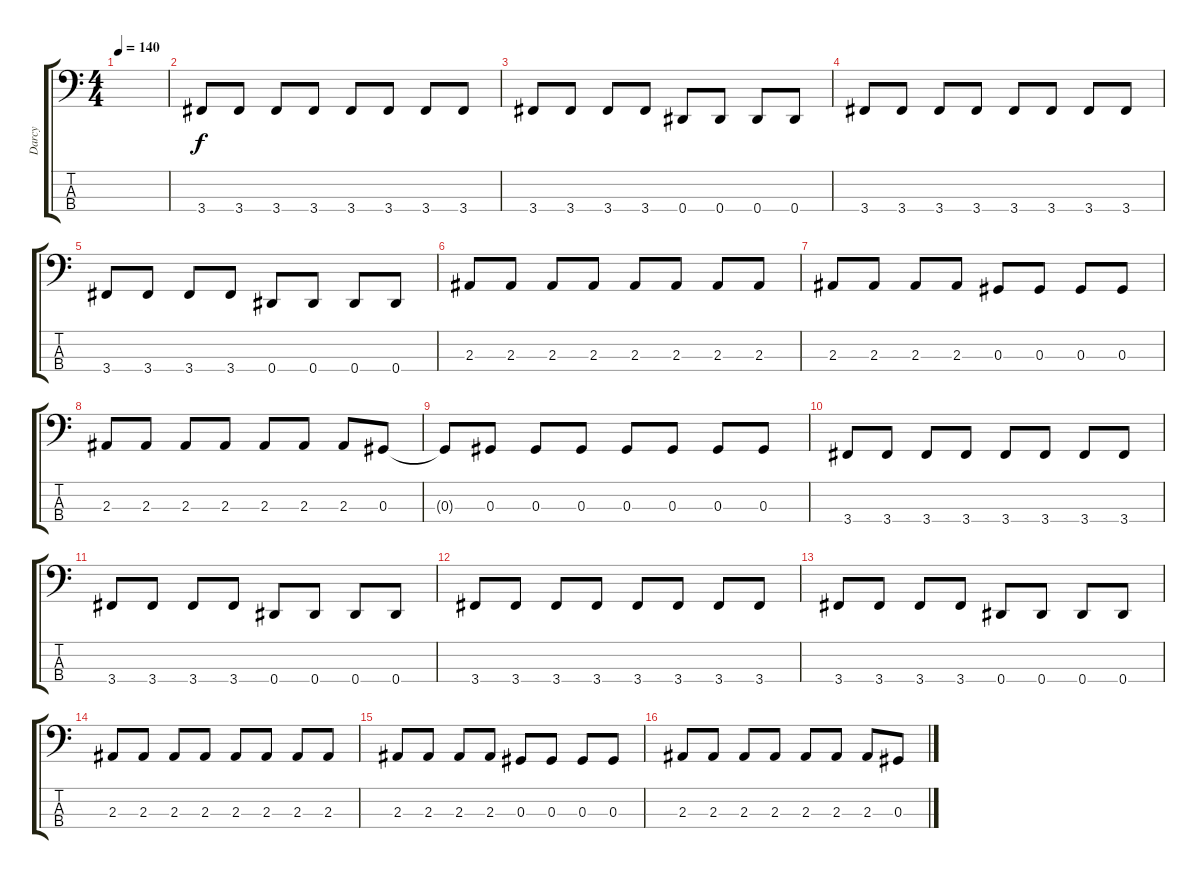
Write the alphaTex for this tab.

\track ("Darcy " "Darcy ") {instrument electricbassfinger}
\staff {score tabs}
\tuning (Gb2 Db2 Ab1 Eb1) {hide}
\ts (4 4)
\tempo 140
\clef f4
\ks c
|
3.4.8 3.4.8 3.4.8 3.4.8 3.4.8 3.4.8 3.4.8 3.4.8 |
3.4.8 3.4.8 3.4.8 3.4.8 0.4.8 0.4.8 0.4.8 0.4.8 |
3.4.8 3.4.8 3.4.8 3.4.8 3.4.8 3.4.8 3.4.8 3.4.8 |
3.4.8 3.4.8 3.4.8 3.4.8 0.4.8 0.4.8 0.4.8 0.4.8 |
2.3.8 2.3.8 2.3.8 2.3.8 2.3.8 2.3.8 2.3.8 2.3.8 |
2.3.8 2.3.8 2.3.8 2.3.8 0.3.8 0.3.8 0.3.8 0.3.8 |
2.3.8 2.3.8 2.3.8 2.3.8 2.3.8 2.3.8 2.3.8 0.3.8 |
0.3{t}.8 0.3.8 0.3.8 0.3.8 0.3.8 0.3.8 0.3.8 0.3.8 |
3.4.8 3.4.8 3.4.8 3.4.8 3.4.8 3.4.8 3.4.8 3.4.8 |
3.4.8 3.4.8 3.4.8 3.4.8 0.4.8 0.4.8 0.4.8 0.4.8 |
3.4.8 3.4.8 3.4.8 3.4.8 3.4.8 3.4.8 3.4.8 3.4.8 |
3.4.8 3.4.8 3.4.8 3.4.8 0.4.8 0.4.8 0.4.8 0.4.8 |
2.3.8 2.3.8 2.3.8 2.3.8 2.3.8 2.3.8 2.3.8 2.3.8 |
2.3.8 2.3.8 2.3.8 2.3.8 0.3.8 0.3.8 0.3.8 0.3.8 |
2.3.8 2.3.8 2.3.8 2.3.8 2.3.8 2.3.8 2.3.8 0.3.8
